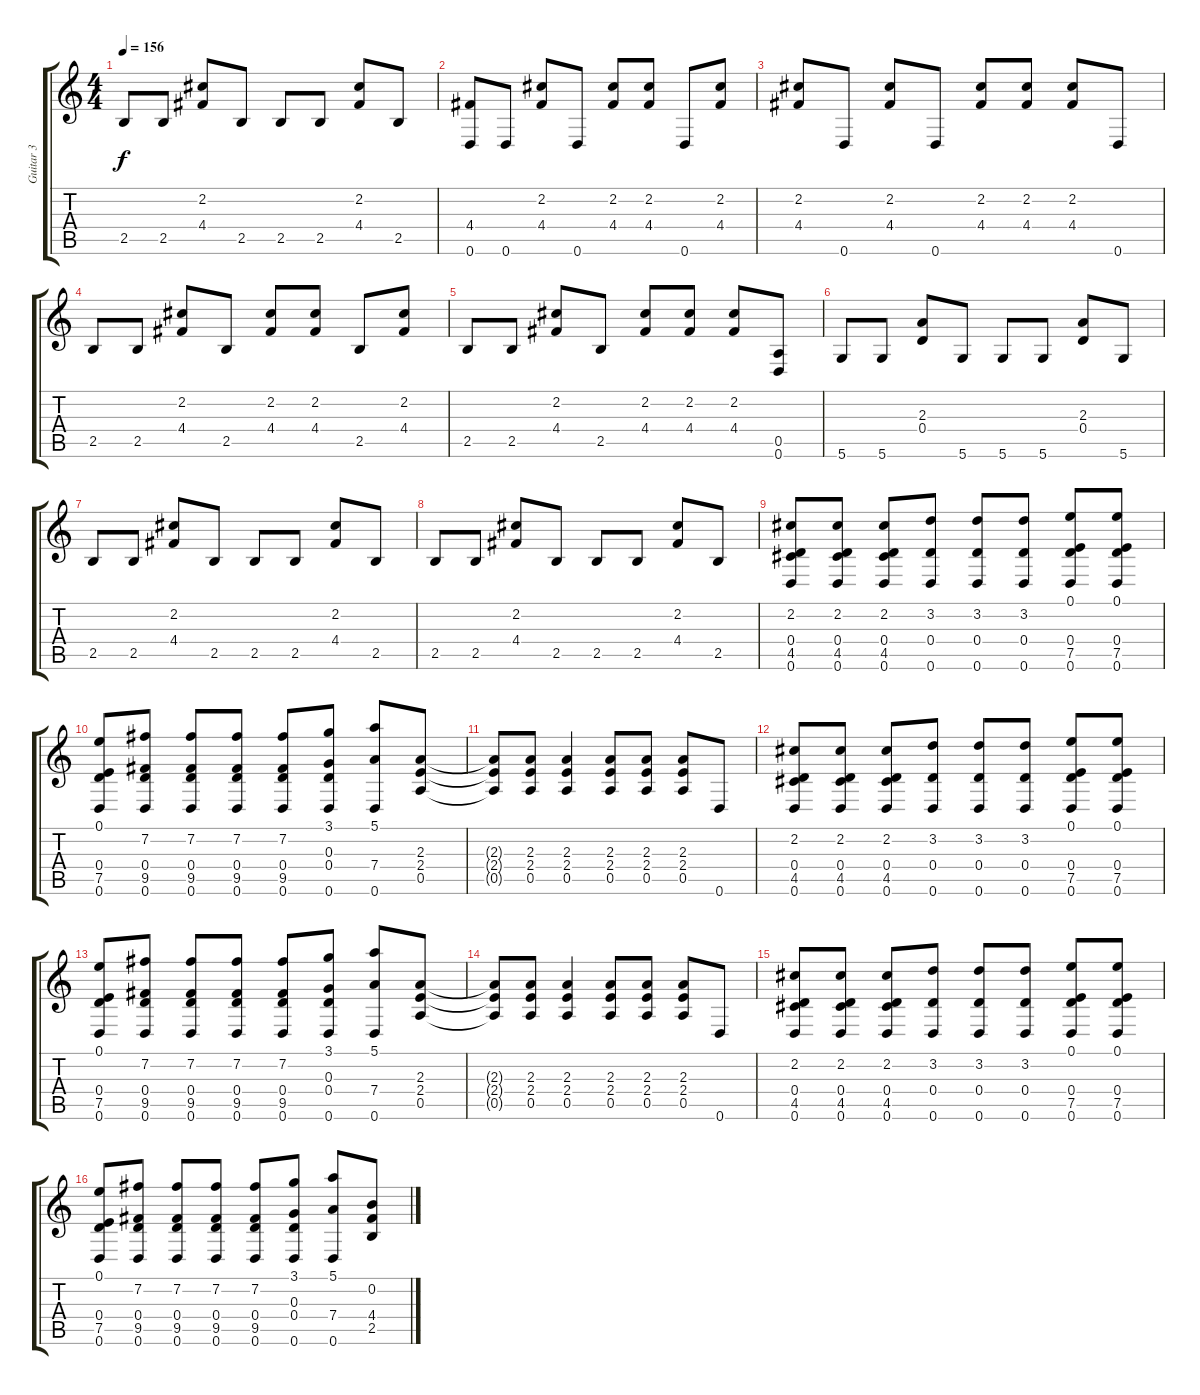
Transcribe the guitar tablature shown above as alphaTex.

\track ("Guitar 3" "Guitar 3") {instrument overdrivenguitar}
\staff {score tabs}
\tuning (E4 B3 G3 D3 A2 D2) {hide}
\ts (4 4)
\tempo 156
\clef g2
\ks c
2.5.8{dy f} 2.5.8 (2.2 4.4).8 2.5.8 2.5.8 2.5.8 (2.2 4.4).8 2.5.8 |
(4.4 0.6).8 0.6.8 (2.2 4.4).8 0.6.8 (2.2 4.4).8 (2.2 4.4).8 0.6.8 (2.2 4.4).8 |
(2.2 4.4).8 0.6.8 (2.2 4.4).8 0.6.8 (2.2 4.4).8 (2.2 4.4).8 (2.2 4.4).8 0.6.8 |
2.5.8 2.5.8 (2.2 4.4).8 2.5.8 (2.2 4.4).8 (2.2 4.4).8 2.5.8 (2.2 4.4).8 |
2.5.8 2.5.8 (2.2 4.4).8 2.5.8 (2.2 4.4).8 (2.2 4.4).8 (2.2 4.4).8 (0.5 0.6).8 |
5.6.8 5.6.8 (2.3 0.4).8 5.6.8 5.6.8 5.6.8 (2.3 0.4).8 5.6.8 |
2.5.8 2.5.8 (2.2 4.4).8 2.5.8 2.5.8 2.5.8 (2.2 4.4).8 2.5.8 |
2.5.8 2.5.8 (2.2 4.4).8 2.5.8 2.5.8 2.5.8 (2.2 4.4).8 2.5.8 |
(2.2 0.4 4.5 0.6).8 (2.2 0.4 4.5 0.6).8 (2.2 0.4 4.5 0.6).8 (3.2 0.4 0.6).8 (3.2 0.4 0.6).8 (3.2 0.4 0.6).8 (0.1 0.4 7.5 0.6).8 (0.1 0.4 7.5 0.6).8 |
(0.1 0.4 7.5 0.6).8 (7.2 0.4 9.5 0.6).8 (7.2 0.4 9.5 0.6).8 (7.2 0.4 9.5 0.6).8 (7.2 0.4 9.5 0.6).8 (3.1 0.3 0.4 0.6).8 (5.1 7.4 0.6).8 (2.3 2.4 0.5).8 |
(2.3{t} 2.4{t} 0.5{t}).8 (2.3 2.4 0.5).8 (2.3 2.4 0.5).4 (2.3 2.4 0.5).8 (2.3 2.4 0.5).8 (2.3 2.4 0.5).8 0.6.8 |
(2.2 0.4 4.5 0.6).8 (2.2 0.4 4.5 0.6).8 (2.2 0.4 4.5 0.6).8 (3.2 0.4 0.6).8 (3.2 0.4 0.6).8 (3.2 0.4 0.6).8 (0.1 0.4 7.5 0.6).8 (0.1 0.4 7.5 0.6).8 |
(0.1 0.4 7.5 0.6).8 (7.2 0.4 9.5 0.6).8 (7.2 0.4 9.5 0.6).8 (7.2 0.4 9.5 0.6).8 (7.2 0.4 9.5 0.6).8 (3.1 0.3 0.4 0.6).8 (5.1 7.4 0.6).8 (2.3 2.4 0.5).8 |
(2.3{t} 2.4{t} 0.5{t}).8 (2.3 2.4 0.5).8 (2.3 2.4 0.5).4 (2.3 2.4 0.5).8 (2.3 2.4 0.5).8 (2.3 2.4 0.5).8 0.6.8 |
(2.2 0.4 4.5 0.6).8 (2.2 0.4 4.5 0.6).8 (2.2 0.4 4.5 0.6).8 (3.2 0.4 0.6).8 (3.2 0.4 0.6).8 (3.2 0.4 0.6).8 (0.1 0.4 7.5 0.6).8 (0.1 0.4 7.5 0.6).8 |
(0.1 0.4 7.5 0.6).8 (7.2 0.4 9.5 0.6).8 (7.2 0.4 9.5 0.6).8 (7.2 0.4 9.5 0.6).8 (7.2 0.4 9.5 0.6).8 (3.1 0.3 0.4 0.6).8 (5.1 7.4 0.6).8 (0.2 4.4 2.5).8
